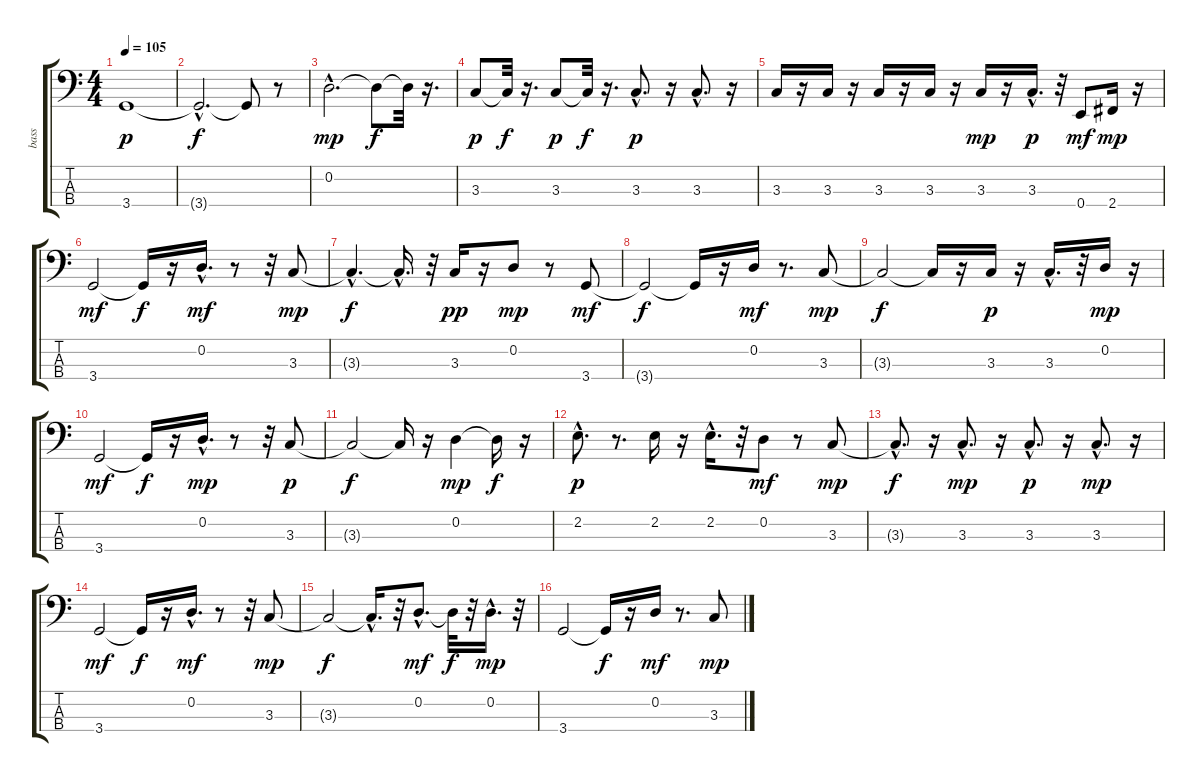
\track ("bass" "bass") {instrument electricbassfinger}
\staff {score tabs}
\tuning (G2 D2 A1 E1) {hide}
\ts (4 4)
\tempo 105
\clef f4
\ks c
3.4.1{dy p} |
3.4{hac t}.2{d dy f} 3.4{t}.8 r.8 |
0.2{hac}.2{d dy mp} 0.2{t}.8{dy f} 0.2{t}.32 r.16{d} |
3.3.8{dy p} 3.3{t}.32{dy f} r.16{d} 3.3.8{dy p} 3.3{t}.32{dy f} r.16{d} 3.3{hac}.8{d dy p} r.16 3.3{hac}.8{d} r.16 |
3.3.16 r.16 3.3.16 r.16 3.3.16 r.16 3.3.16 r.16 3.3.16{dy mp} r.16 3.3{hac}.16{d dy p} r.32 0.4.8{dy mf} 2.4.16{dy mp} r.16 |
3.4.2{dy mf} 3.4{t}.16{dy f} r.16 0.2{hac}.16{d dy mf} r.8 r.32 3.3.8{dy mp} |
3.3{hac t}.4{d dy f} 3.3{hac t}.16{d} r.32 3.3.16{dy pp} r.16 0.2.8{dy mp} r.8 3.4.8{dy mf} |
3.4{t}.2{dy f} 3.4{t}.16 r.16 0.2.16{dy mf} r.8{d} 3.3.8{dy mp} |
3.3{t}.2{dy f} 3.3{t}.16 r.16 3.3.16{dy p} r.16 3.3{hac}.16{d} r.32 0.2.16{dy mp} r.16 |
3.4.2{dy mf} 3.4{t}.16{dy f} r.16 0.2{hac}.16{d dy mp} r.8 r.32 3.3.8{dy p} |
3.3{t}.2{dy f} 3.3{t}.16 r.16 0.2.4{dy mp} 0.2{t}.16{dy f} r.16 |
2.2{hac}.8{d dy p} r.8{d} 2.2.16 r.16 2.2{hac}.16{d} r.32 0.2.8{dy mf} r.8 3.3.8{dy mp} |
3.3{hac t}.8{d dy f} r.16 3.3{hac}.8{d dy mp} r.16 3.3{hac}.8{d dy p} r.16 3.3{hac}.8{d dy mp} r.16 |
3.4.2{dy mf} 3.4{t}.16{dy f} r.16 0.2{hac}.16{d dy mf} r.8 r.32 3.3.8{dy mp} |
3.3{t}.2{dy f} 3.3{hac t}.16{d} r.32 0.2{hac}.8{d dy mf} 0.2{t}.32{dy f} r.32 0.2{hac}.16{d dy mp} r.32 |
3.4.2 3.4{t}.16{dy f} r.16 0.2.16{dy mf} r.8{d} 3.3.8{dy mp}
